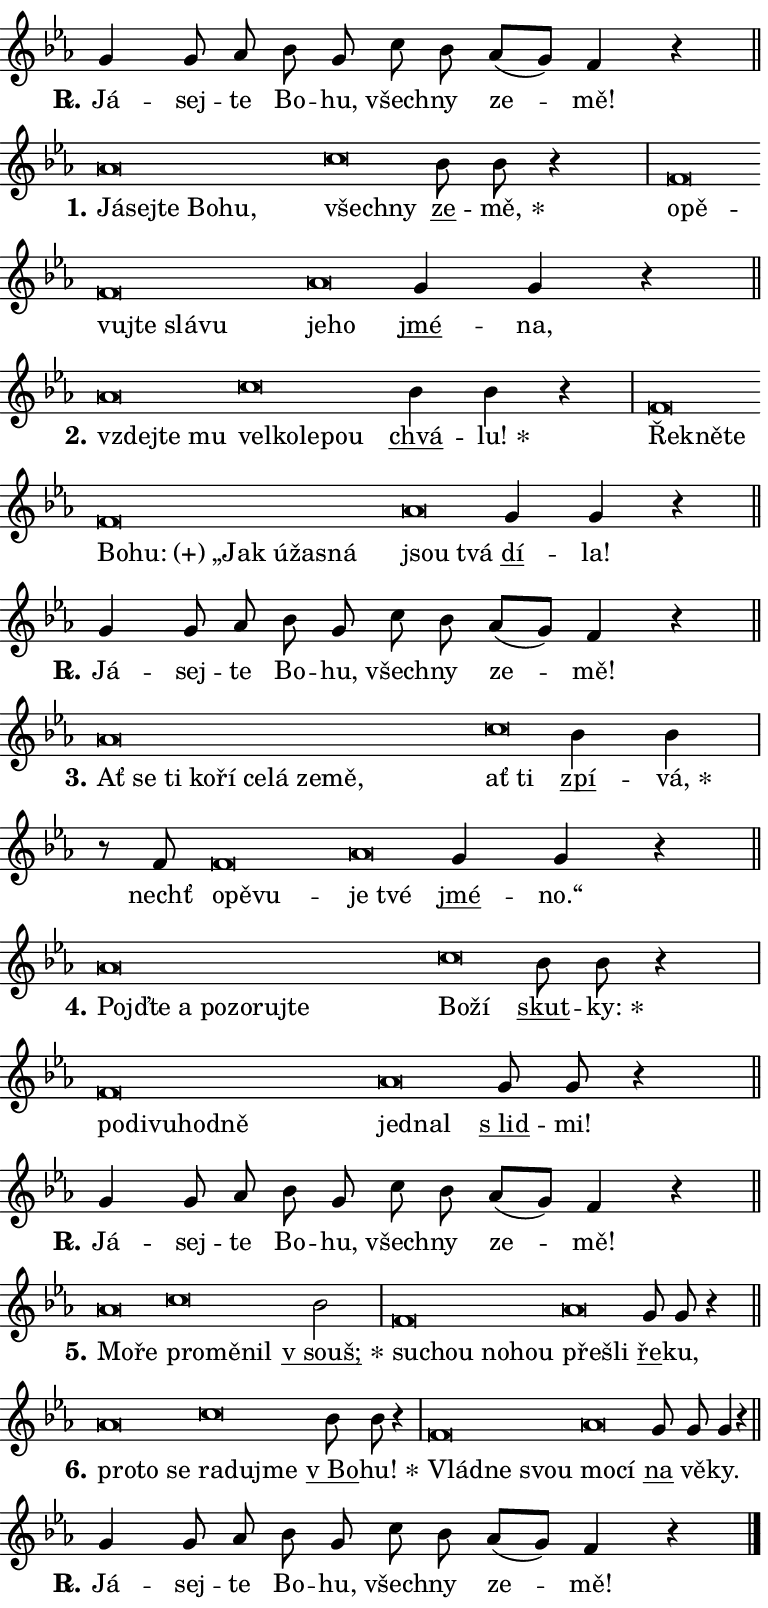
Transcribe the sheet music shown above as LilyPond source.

\version "2.24.0"
\header { tagline = "" }
\paper {
  indent = 0\cm
  top-margin = 0\cm
  right-margin = 0.13\cm % to fit lyric hyphens
  bottom-margin = 0\cm
  left-margin = 0\cm
  paper-width = 13\cm
  page-breaking = #ly:one-page-breaking
  system-system-spacing.basic-distance = #11
  score-system-spacing.basic-distance = #11
  ragged-last = ##f
}


%% Author: Thomas Morley
%% https://lists.gnu.org/archive/html/lilypond-user/2020-05/msg00002.html
#(define (line-position grob)
"Returns position of @var[grob} in current system:
   @code{'start}, if at first time-step
   @code{'end}, if at last time-step
   @code{'middle} otherwise
"
  (let* ((col (ly:item-get-column grob))
         (ln (ly:grob-object col 'left-neighbor))
         (rn (ly:grob-object col 'right-neighbor))
         (col-to-check-left (if (ly:grob? ln) ln col))
         (col-to-check-right (if (ly:grob? rn) rn col))
         (break-dir-left
           (and
             (ly:grob-property col-to-check-left 'non-musical #f)
             (ly:item-break-dir col-to-check-left)))
         (break-dir-right
           (and
             (ly:grob-property col-to-check-right 'non-musical #f)
             (ly:item-break-dir col-to-check-right))))
        (cond ((eqv? 1 break-dir-left) 'start)
              ((eqv? -1 break-dir-right) 'end)
              (else 'middle))))

#(define (tranparent-at-line-position vctor)
  (lambda (grob)
  "Relying on @code{line-position} select the relevant enry from @var{vctor}.
Used to determine transparency,"
    (case (line-position grob)
      ((end) (not (vector-ref vctor 0)))
      ((middle) (not (vector-ref vctor 1)))
      ((start) (not (vector-ref vctor 2))))))

noteHeadBreakVisibility =
#(define-music-function (break-visibility)(vector?)
"Makes @code{NoteHead}s transparent relying on @var{break-visibility}"
#{
  \override NoteHead.transparent =
    #(tranparent-at-line-position break-visibility)
#})

#(define delete-ledgers-for-transparent-note-heads
  (lambda (grob)
    "Reads whether a @code{NoteHead} is transparent.
If so this @code{NoteHead} is removed from @code{'note-heads} from
@var{grob}, which is supposed to be @code{LedgerLineSpanner}.
As a result ledgers are not printed for this @code{NoteHead}"
    (let* ((nhds-array (ly:grob-object grob 'note-heads))
           (nhds-list
             (if (ly:grob-array? nhds-array)
                 (ly:grob-array->list nhds-array)
                 '()))
           ;; Relies on the transparent-property being done before
           ;; Staff.LedgerLineSpanner.after-line-breaking is executed.
           ;; This is fragile ...
           (to-keep
             (remove
               (lambda (nhd)
                 (ly:grob-property nhd 'transparent #f))
               nhds-list)))
      ;; TODO find a better method to iterate over grob-arrays, similiar
      ;; to filter/remove etc for lists
      ;; For now rebuilt from scratch
      (set! (ly:grob-object grob 'note-heads)  '())
      (for-each
        (lambda (nhd)
          (ly:pointer-group-interface::add-grob grob 'note-heads nhd))
        to-keep))))

squashNotes = {
  \override NoteHead.X-extent = #'(-0.2 . 0.2)
  \override NoteHead.Y-extent = #'(-0.75 . 0)
  \override NoteHead.stencil =
    #(lambda (grob)
       (let ((pos (ly:grob-property grob 'staff-position)))
         (begin
           (if (< pos -7) (display "ERROR: Lower brevis then expected\n") (display ""))
           (if (<= pos -6) ly:text-interface::print ly:note-head::print))))
}
unSquashNotes = {
  \revert NoteHead.X-extent
  \revert NoteHead.Y-extent
  \revert NoteHead.stencil
}

hideNotes = \noteHeadBreakVisibility #begin-of-line-visible
unHideNotes = \noteHeadBreakVisibility #all-visible

% work-around for resetting accidentals
% https://lilypond.org/doc/v2.23/Documentation/notation/displaying-rhythms#unmetered-music
cadenzaMeasure = {
  \cadenzaOff
  \partial 1024 s1024
  \cadenzaOn
}

#(define-markup-command (accent layout props text) (markup?)
  "Underline accented syllable"
  (interpret-markup layout props
    #{\markup \override #'(offset . 4.3) \underline { #text }#}))

responsum = \markup \concat {
  "R" \hspace #-1.05 \path #0.1 #'((moveto 0 0.07) (lineto 0.9 0.8)) \hspace #0.05 "."
}

spaceSize = #0.6828661417322834 % exact space size for TeX Gyre Schola

\layout {
  \context {
    \Staff
    \remove "Time_signature_engraver"
    \override LedgerLineSpanner.after-line-breaking = #delete-ledgers-for-transparent-note-heads
  }
  \context {
    \Lyrics {
      \override LyricSpace.minimum-distance = \spaceSize
      \override LyricText.font-name = #"TeX Gyre Schola"
      \override LyricText.font-size = 1
      \override StanzaNumber.font-name = #"TeX Gyre Schola Bold"
      \override StanzaNumber.font-size = 1
    }
  }
  \context {
    \Score 
    \override NoteHead.text =
      #(lambda (grob) 
        (let ((pos (ly:grob-property grob 'staff-position)))
          #{\markup {
            \combine
              \halign #-0.55 \raise #(if (= pos -6) 0 0.5) \override #'(thickness . 2) \draw-line #'(3.2 . 0)
              \musicglyph "noteheads.sM1"
          }#}))
  }
}

% magnetic-lyrics.ily
%
%   written by
%     Jean Abou Samra <jean@abou-samra.fr>
%     Werner Lemberg <wl@gnu.org>
%
%   adapted by
%     Jiri Hon <jiri.hon@gmail.com>
%
% Version 2022-Apr-15

% https://www.mail-archive.com/lilypond-user@gnu.org/msg149350.html

#(define (Left_hyphen_pointer_engraver context)
   "Collect syllable-hyphen-syllable occurrences in lyrics and store
them in properties.  This engraver only looks to the left.  For
example, if the lyrics input is @code{foo -- bar}, it does the
following.

@itemize @bullet
@item
Set the @code{text} property of the @code{LyricHyphen} grob between
@q{foo} and @q{bar} to @code{foo}.

@item
Set the @code{left-hyphen} property of the @code{LyricText} grob with
text @q{foo} to the @code{LyricHyphen} grob between @q{foo} and
@q{bar}.
@end itemize

Use this auxiliary engraver in combination with the
@code{lyric-@/text::@/apply-@/magnetic-@/offset!} hook."
   (let ((hyphen #f)
         (text #f))
     (make-engraver
      (acknowledgers
       ((lyric-syllable-interface engraver grob source-engraver)
        (set! text grob)))
      (end-acknowledgers
       ((lyric-hyphen-interface engraver grob source-engraver)
        ;(when (not (grob::has-interface grob 'lyric-space-interface))
          (set! hyphen grob)));)
      ((stop-translation-timestep engraver)
       (when (and text hyphen)
         (ly:grob-set-object! text 'left-hyphen hyphen))
       (set! text #f)
       (set! hyphen #f)))))

#(define (lyric-text::apply-magnetic-offset! grob)
   "If the space between two syllables is less than the value in
property @code{LyricText@/.details@/.squash-threshold}, move the right
syllable to the left so that it gets concatenated with the left
syllable.

Use this function as a hook for
@code{LyricText@/.after-@/line-@/breaking} if the
@code{Left_@/hyphen_@/pointer_@/engraver} is active."
   (let ((hyphen (ly:grob-object grob 'left-hyphen #f)))
     (when hyphen
       (let ((left-text (ly:spanner-bound hyphen LEFT)))
         (when (grob::has-interface left-text 'lyric-syllable-interface)
           (let* ((common (ly:grob-common-refpoint grob left-text X))
                  (this-x-ext (ly:grob-extent grob common X))
                  (left-x-ext
                   (begin
                     ;; Trigger magnetism for left-text.
                     (ly:grob-property left-text 'after-line-breaking)
                     (ly:grob-extent left-text common X)))
                  ;; `delta` is the gap width between two syllables.
                  (delta (- (interval-start this-x-ext)
                            (interval-end left-x-ext)))
                  (details (ly:grob-property grob 'details))
                  (threshold (assoc-get 'squash-threshold details 0.2)))
             (when (< delta threshold)
               (let* (;; We have to manipulate the input text so that
                      ;; ligatures crossing syllable boundaries are not
                      ;; disabled.  For languages based on the Latin
                      ;; script this is essentially a beautification.
                      ;; However, for non-Western scripts it can be a
                      ;; necessity.
                      (lt (ly:grob-property left-text 'text))
                      (rt (ly:grob-property grob 'text))
                      (is-space (grob::has-interface hyphen 'lyric-space-interface))
                      (space (if is-space " " ""))
                      (extra-delta (if is-space spaceSize 0))
                      ;; Append new syllable.
                      (ltrt-space (if (and (string? lt) (string? rt))
                                (string-append lt space rt)
                                (make-concat-markup (list lt space rt))))
                      ;; Right-align `ltrt` to the right side.
                      (ltrt-space-markup (grob-interpret-markup
                               grob
                               (make-translate-markup
                                (cons (interval-length this-x-ext) 0)
                                (make-right-align-markup ltrt-space)))))
                 (begin
                   ;; Don't print `left-text`.
                   (ly:grob-set-property! left-text 'stencil #f)
                   ;; Set text and stencil (which holds all collected
                   ;; syllables so far) and shift it to the left.
                   (ly:grob-set-property! grob 'text ltrt-space)
                   (ly:grob-set-property! grob 'stencil ltrt-space-markup)
                   (ly:grob-translate-axis! grob (- (- delta extra-delta)) X))))))))))


#(define (lyric-hyphen::displace-bounds-first grob)
   ;; Make very sure this callback isn't triggered too early.
   (let ((left (ly:spanner-bound grob LEFT))
         (right (ly:spanner-bound grob RIGHT)))
     (ly:grob-property left 'after-line-breaking)
     (ly:grob-property right 'after-line-breaking)
     (ly:lyric-hyphen::print grob)))

squashThreshold = #0.4

\layout {
  \context {
    \Lyrics
    \consists #Left_hyphen_pointer_engraver
    \override LyricText.after-line-breaking =
      #lyric-text::apply-magnetic-offset!
    \override LyricHyphen.stencil = #lyric-hyphen::displace-bounds-first
    \override LyricText.details.squash-threshold = \squashThreshold
    \override LyricHyphen.minimum-distance = 0
    \override LyricHyphen.minimum-length = \squashThreshold
  }
}

squashText = \override LyricText.details.squash-threshold = 9999
unSquashText = \override LyricText.details.squash-threshold = \squashThreshold

leftText = \override LyricText.self-alignment-X = #LEFT
unLeftText = \revert LyricText.self-alignment-X

starOffset = #(lambda (grob) 
                (let ((x_offset (ly:self-alignment-interface::aligned-on-x-parent grob)))
                  (if (= x_offset 0) 0 (+ x_offset 1.2))))

star = #(define-music-function (syllable)(string?)
"Append star separator at the end of a syllable"
#{
  \once \override LyricText.X-offset = #starOffset
  \lyricmode { \markup {
    #syllable
    \override #'((font-name . "TeX Gyre Schola Bold")) \hspace #0.2 \lower #0.65 \larger "*"
  } }
#})

starAccent = #(define-music-function (syllable)(string?)
"Append star separator at the end of a syllable and make accent"
#{
  \once \override LyricText.X-offset = #starOffset
  \lyricmode { \markup {
    \accent #syllable
    \override #'((font-name . "TeX Gyre Schola Bold")) \hspace #0.2 \lower #0.65 \larger "*"
  } }
#})

breath = #(define-music-function (syllable)(string?)
"Append breathing indicator at the end of a syllable"
#{
  \lyricmode { \markup { #syllable "+" } }
#})

optionalBreath = #(define-music-function (syllable)(string?)
"Append optional breathing indicator at the end of a syllable"
#{
  \lyricmode { \markup { #syllable "(+)" } }
#})


\score {
    <<
        \new Voice = "melody" { \cadenzaOn \key es \major \relative { g'4 g8 as bes g \bar "" c bes \bar "" as[( g)] f4 r \cadenzaMeasure \bar "||" \break } }
        \new Lyrics \lyricsto "melody" { \lyricmode { \set stanza = \responsum
Já -- sej -- te Bo -- hu, všech -- ny ze -- mě! } }
    >>
    \layout {}
}

\score {
    <<
        \new Voice = "melody" { \cadenzaOn \key es \major \relative { \squashNotes as'\breve*1/16 \hideNotes \breve*1/16 \bar "" \breve*1/16 \bar "" \breve*1/16 \breve*1/16 \bar "" \unHideNotes \unSquashNotes \squashNotes c\breve*1/16 \hideNotes \breve*1/16 \bar "" \unHideNotes \unSquashNotes \bar "" bes8 bes r4 \cadenzaMeasure \bar "|" \squashNotes f\breve*1/16 \hideNotes \breve*1/16 \bar "" \breve*1/16 \bar "" \breve*1/16 \bar "" \breve*1/16 \breve*1/16 \bar "" \unHideNotes \unSquashNotes \squashNotes as\breve*1/16 \hideNotes \breve*1/16 \bar "" \unHideNotes \unSquashNotes \bar "" g4 g r \cadenzaMeasure \bar "||" \break } }
        \new Lyrics \lyricsto "melody" { \lyricmode { \set stanza = "1."
\leftText Já -- \squashText sej -- te Bo -- hu, \unSquashText všech -- \squashText ny \unLeftText \unSquashText \markup \accent ze -- \star mě, \leftText o -- \squashText pě -- vuj -- te slá -- vu \unSquashText je -- \squashText ho \unLeftText \unSquashText \markup \accent jmé -- na, } }
    >>
    \layout {}
}

\score {
    <<
        \new Voice = "melody" { \cadenzaOn \key es \major \relative { \squashNotes as'\breve*1/16 \hideNotes \breve*1/16 \breve*1/16 \bar "" \unHideNotes \unSquashNotes \squashNotes c\breve*1/16 \hideNotes \breve*1/16 \bar "" \breve*1/16 \breve*1/16 \bar "" \unHideNotes \unSquashNotes \bar "" bes4 bes r \cadenzaMeasure \bar "|" \squashNotes f\breve*1/16 \hideNotes \breve*1/16 \bar "" \breve*1/16 \bar "" \breve*1/16 \bar "" \breve*1/16 \bar "" \breve*1/16 \bar "" \breve*1/16 \bar "" \breve*1/16 \breve*1/16 \bar "" \unHideNotes \unSquashNotes \squashNotes as\breve*1/16 \hideNotes \breve*1/16 \bar "" \unHideNotes \unSquashNotes \bar "" g4 g r \cadenzaMeasure \bar "||" \break } }
        \new Lyrics \lyricsto "melody" { \lyricmode { \set stanza = "2."
\leftText vzdej -- \squashText te mu \unSquashText vel -- \squashText ko -- le -- pou \unLeftText \unSquashText \markup \accent chvá -- \star lu! \leftText Ře -- \squashText kně -- te Bo -- \optionalBreath hu: „Jak ú -- ža -- sná \unSquashText jsou \squashText tvá \unLeftText \unSquashText \markup \accent dí -- la! } }
    >>
    \layout {}
}

\score {
    <<
        \new Voice = "melody" { \cadenzaOn \key es \major \relative { g'4 g8 as bes g \bar "" c bes \bar "" as[( g)] f4 r \cadenzaMeasure \bar "||" \break } }
        \new Lyrics \lyricsto "melody" { \lyricmode { \set stanza = \responsum
Já -- sej -- te Bo -- hu, všech -- ny ze -- mě! } }
    >>
    \layout {}
}

\score {
    <<
        \new Voice = "melody" { \cadenzaOn \key es \major \relative { \squashNotes as'\breve*1/16 \hideNotes \breve*1/16 \bar "" \breve*1/16 \bar "" \breve*1/16 \bar "" \breve*1/16 \bar "" \breve*1/16 \bar "" \breve*1/16 \bar "" \breve*1/16 \breve*1/16 \bar "" \unHideNotes \unSquashNotes \squashNotes c\breve*1/16 \hideNotes \breve*1/16 \bar "" \unHideNotes \unSquashNotes \bar "" bes4 bes4 \cadenzaMeasure \bar "|" r8 f8 \squashNotes f\breve*1/16 \hideNotes \breve*1/16 \breve*1/16 \bar "" \unHideNotes \unSquashNotes \squashNotes as\breve*1/16 \hideNotes \breve*1/16 \bar "" \unHideNotes \unSquashNotes \bar "" g4 g r \cadenzaMeasure \bar "||" \break } }
        \new Lyrics \lyricsto "melody" { \lyricmode { \set stanza = "3."
\leftText Ať \squashText se ti ko -- ří ce -- lá ze -- mě, \unSquashText ať \squashText ti \unLeftText \unSquashText \markup \accent zpí -- \star vá, nechť \leftText o -- \squashText pě -- vu -- \unSquashText je \squashText tvé \unLeftText \unSquashText \markup \accent jmé -- no.“ } }
    >>
    \layout {}
}

\score {
    <<
        \new Voice = "melody" { \cadenzaOn \key es \major \relative { \squashNotes as'\breve*1/16 \hideNotes \breve*1/16 \bar "" \breve*1/16 \bar "" \breve*1/16 \bar "" \breve*1/16 \bar "" \breve*1/16 \breve*1/16 \bar "" \unHideNotes \unSquashNotes \squashNotes c\breve*1/16 \hideNotes \breve*1/16 \bar "" \unHideNotes \unSquashNotes \bar "" bes8 bes r4 \cadenzaMeasure \bar "|" \squashNotes f\breve*1/16 \hideNotes \breve*1/16 \bar "" \breve*1/16 \bar "" \breve*1/16 \breve*1/16 \bar "" \unHideNotes \unSquashNotes \squashNotes as\breve*1/16 \hideNotes \breve*1/16 \bar "" \unHideNotes \unSquashNotes \bar "" g8 g r4 \cadenzaMeasure \bar "||" \break } }
        \new Lyrics \lyricsto "melody" { \lyricmode { \set stanza = "4."
\leftText Pojď -- \squashText te a po -- zo -- ruj -- te \unSquashText Bo -- \squashText ží \unLeftText \unSquashText \markup \accent skut -- \star ky: \leftText po -- \squashText di -- vu -- hod -- ně \unSquashText jed -- \squashText nal \unLeftText \unSquashText \markup \accent "s lid" -- mi! } }
    >>
    \layout {}
}

\score {
    <<
        \new Voice = "melody" { \cadenzaOn \key es \major \relative { g'4 g8 as bes g \bar "" c bes \bar "" as[( g)] f4 r \cadenzaMeasure \bar "||" \break } }
        \new Lyrics \lyricsto "melody" { \lyricmode { \set stanza = \responsum
Já -- sej -- te Bo -- hu, všech -- ny ze -- mě! } }
    >>
    \layout {}
}

\score {
    <<
        \new Voice = "melody" { \cadenzaOn \key es \major \relative { \squashNotes as'\breve*1/16 \hideNotes \breve*1/16 \bar "" \unHideNotes \unSquashNotes \squashNotes c\breve*1/16 \hideNotes \breve*1/16 \breve*1/16 \bar "" \unHideNotes \unSquashNotes \bar "" bes2 \cadenzaMeasure \bar "|" \squashNotes f\breve*1/16 \hideNotes \breve*1/16 \bar "" \breve*1/16 \breve*1/16 \bar "" \unHideNotes \unSquashNotes \squashNotes as\breve*1/16 \hideNotes \breve*1/16 \bar "" \unHideNotes \unSquashNotes \bar "" g8 g r4 \cadenzaMeasure \bar "||" \break } }
        \new Lyrics \lyricsto "melody" { \lyricmode { \set stanza = "5."
\leftText Mo -- \squashText ře \unSquashText pro -- \squashText mě -- nil \unLeftText \unSquashText \starAccent "v souš;" \leftText su -- \squashText chou no -- hou \unSquashText pře -- \squashText šli \unLeftText \unSquashText \markup \accent ře -- ku, } }
    >>
    \layout {}
}

\score {
    <<
        \new Voice = "melody" { \cadenzaOn \key es \major \relative { \squashNotes as'\breve*1/16 \hideNotes \breve*1/16 \breve*1/16 \bar "" \unHideNotes \unSquashNotes \squashNotes c\breve*1/16 \hideNotes \breve*1/16 \breve*1/16 \bar "" \unHideNotes \unSquashNotes \bar "" bes8 bes r4 \cadenzaMeasure \bar "|" \squashNotes f\breve*1/16 \hideNotes \breve*1/16 \breve*1/16 \bar "" \unHideNotes \unSquashNotes \squashNotes as\breve*1/16 \hideNotes \breve*1/16 \bar "" \unHideNotes \unSquashNotes \bar "" g8 g g4 r \cadenzaMeasure \bar "||" \break } }
        \new Lyrics \lyricsto "melody" { \lyricmode { \set stanza = "6."
\leftText pro -- \squashText to se \unSquashText ra -- \squashText du -- jme \unLeftText \unSquashText \markup \accent "v Bo" -- \star hu! \leftText Vlád -- \squashText ne svou \unSquashText mo -- \squashText cí \unLeftText \unSquashText \markup \accent na vě -- ky. } }
    >>
    \layout {}
}

\score {
    <<
        \new Voice = "melody" { \cadenzaOn \key es \major \relative { g'4 g8 as bes g \bar "" c bes \bar "" as[( g)] f4 r \cadenzaMeasure \bar "||" \break } \bar "|." }
        \new Lyrics \lyricsto "melody" { \lyricmode { \set stanza = \responsum
Já -- sej -- te Bo -- hu, všech -- ny ze -- mě! } }
    >>
    \layout {}
}
